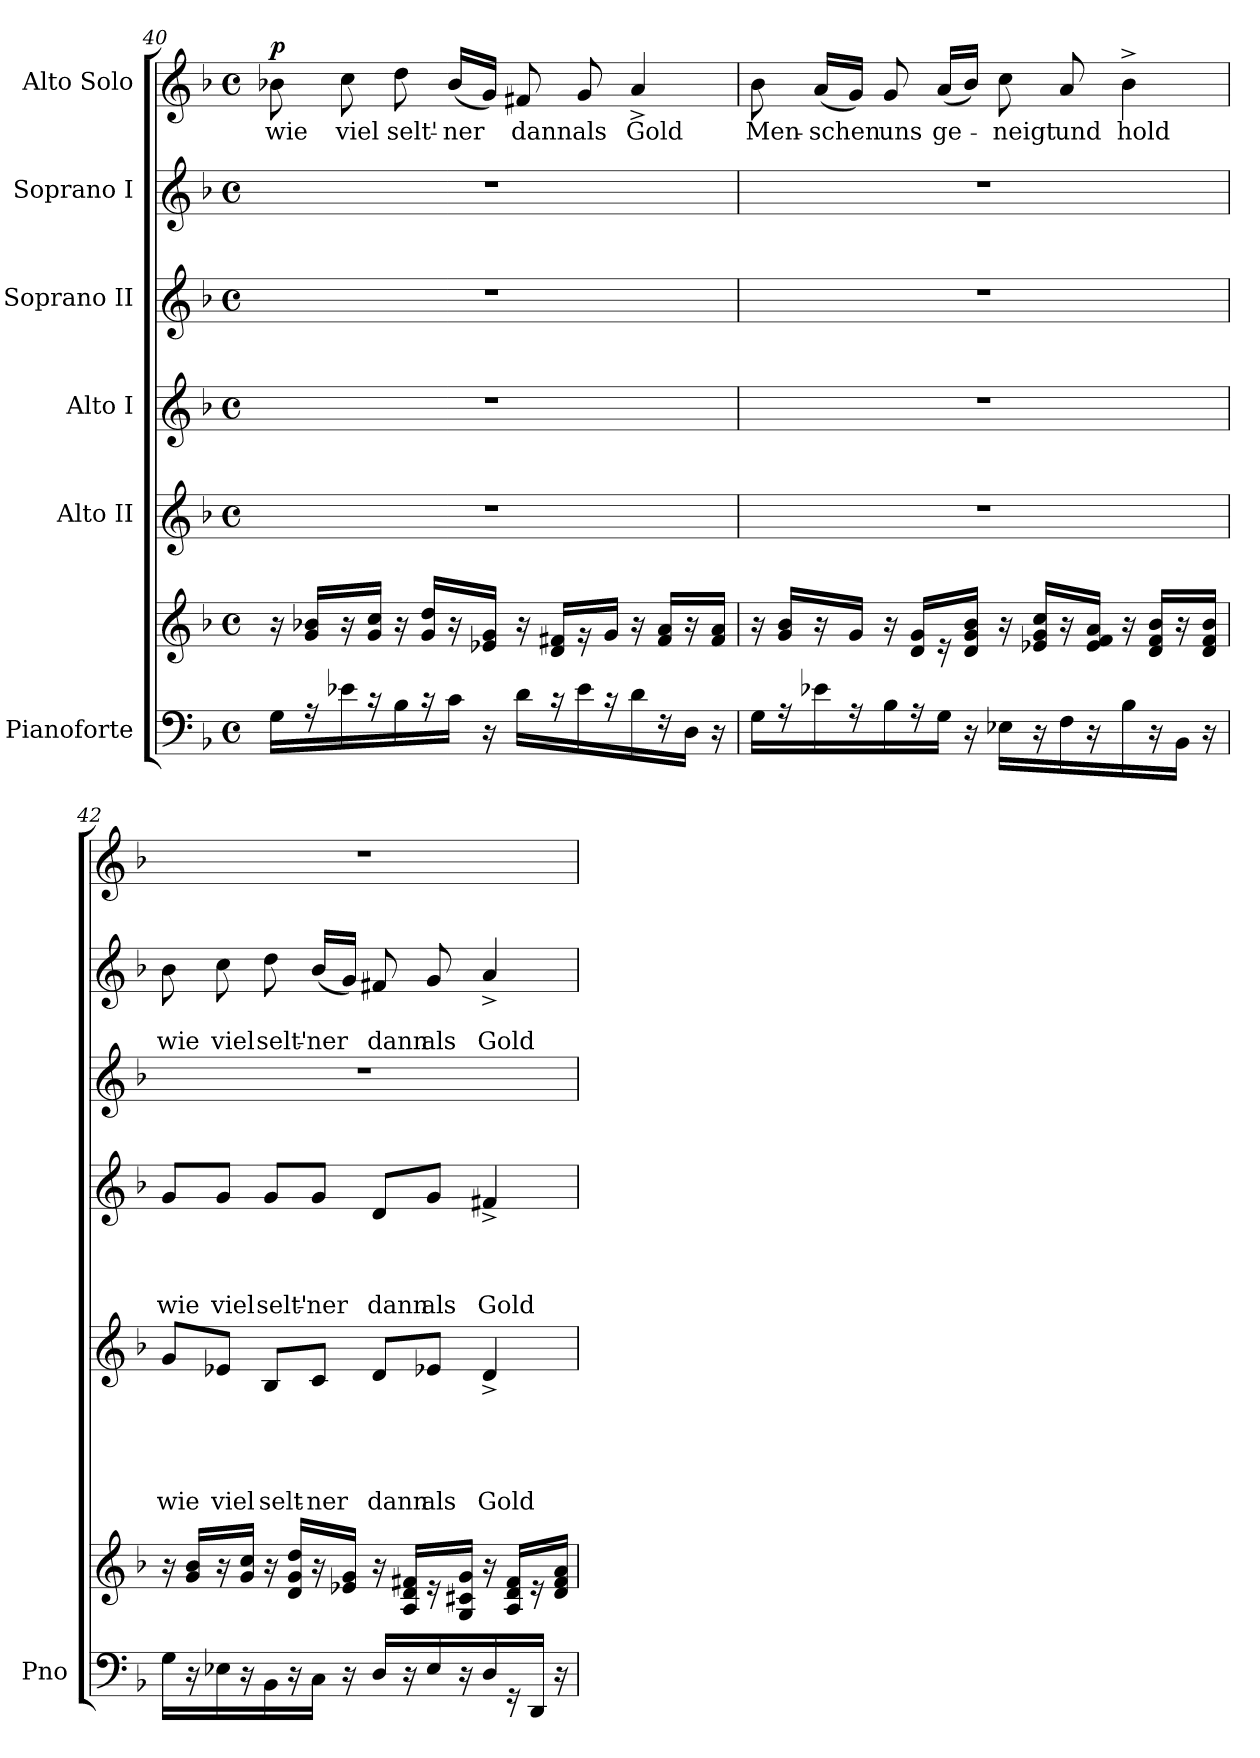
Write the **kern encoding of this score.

**kern	**kern	**kern	**text	**text	**text	**text	**text	**kern	**text	**text	**text	**text	**kern	**kern	**text	**text	**kern	**text	**dynam
*part6	*part6	*part5	*part5	*part5	*part5	*part5	*part5	*part4	*part4	*part4	*part4	*part4	*part3	*part2	*part2	*part2	*part1	*part1	*part1
*staff7	*staff6	*staff5	*staff5	*staff5	*staff5	*staff5	*staff5	*staff4	*staff4	*staff4	*staff4	*staff4	*staff3	*staff2	*staff2	*staff2	*staff1	*staff1	*staff1
*I"Pianoforte	*	*I"Alto II	*	*	*	*	*	*I"Alto I	*	*	*	*	*I"Soprano II	*I"Soprano I	*	*	*I"Alto Solo	*	*
*I'Pno	*	*	*	*	*	*	*	*	*	*	*	*	*	*	*	*	*	*	*
!!LO:PB:g=z
*clefF4	*clefG2	*clefG2	*	*	*	*	*	*clefG2	*	*	*	*	*clefG2	*clefG2	*	*	*clefG2	*	*
*k[b-]	*k[b-]	*k[b-]	*	*	*	*	*	*k[b-]	*	*	*	*	*k[b-]	*k[b-]	*	*	*k[b-]	*	*
*F:	*F:	*F:	*	*	*	*	*	*F:	*	*	*	*	*F:	*F:	*	*	*F:	*	*
*M4/4	*M4/4	*M4/4	*	*	*	*	*	*M4/4	*	*	*	*	*M4/4	*M4/4	*	*	*M4/4	*	*
*met(c)	*met(c)	*met(c)	*	*	*	*	*	*met(c)	*	*	*	*	*met(c)	*met(c)	*	*	*met(c)	*	*
=40	=40	=40	=40	=40	=40	=40	=40	=40	=40	=40	=40	=40	=40	=40	=40	=40	=40	=40	=40
!	!	!	!	!	!	!	!	!	!	!	!	!	!	!	!	!	!	!	!LO:DY:a
16G\LL	16r	1r	.	.	.	.	.	1r	.	.	.	.	1r	1r	.	.	8b-X\	wie	p
16r	16g/ 16b-X/LL	.	.	.	.	.	.	.	.	.	.	.	.	.	.	.	.	.	.
16e-X\	16r	.	.	.	.	.	.	.	.	.	.	.	.	.	.	.	8cc\	viel	.
16r	16g/ 16cc/JJ	.	.	.	.	.	.	.	.	.	.	.	.	.	.	.	.	.	.
16B-\	16r	.	.	.	.	.	.	.	.	.	.	.	.	.	.	.	8dd\	selt'-	.
16r	16g/ 16dd/LL	.	.	.	.	.	.	.	.	.	.	.	.	.	.	.	.	.	.
16c\JJ	16r	.	.	.	.	.	.	.	.	.	.	.	.	.	.	.	(16b-/LL	-ner	.
16r	16e-X/ 16g/JJ	.	.	.	.	.	.	.	.	.	.	.	.	.	.	.	16g/JJ)	.	.
16d\LL	16r	.	.	.	.	.	.	.	.	.	.	.	.	.	.	.	8f#X/	dann	.
16r	16d/ 16f#X/LL	.	.	.	.	.	.	.	.	.	.	.	.	.	.	.	.	.	.
16e-\	16r	.	.	.	.	.	.	.	.	.	.	.	.	.	.	.	8g/	als	.
16r	16g/JJ	.	.	.	.	.	.	.	.	.	.	.	.	.	.	.	.	.	.
16d\	16r	.	.	.	.	.	.	.	.	.	.	.	.	.	.	.	4a^</	Gold	.
16r	16f#/ 16a/LL	.	.	.	.	.	.	.	.	.	.	.	.	.	.	.	.	.	.
16D\JJ	16r	.	.	.	.	.	.	.	.	.	.	.	.	.	.	.	.	.	.
16r	16f#/ 16a/JJ	.	.	.	.	.	.	.	.	.	.	.	.	.	.	.	.	.	.
=41	=41	=41	=41	=41	=41	=41	=41	=41	=41	=41	=41	=41	=41	=41	=41	=41	=41	=41	=41
16G\LL	16r	1r	.	.	.	.	.	1r	.	.	.	.	1r	1r	.	.	8b-\	Men-	.
16r	16g/ 16b-/LL	.	.	.	.	.	.	.	.	.	.	.	.	.	.	.	.	.	.
16e-X\	16r	.	.	.	.	.	.	.	.	.	.	.	.	.	.	.	(16a/LL	-schen	.
16r	16g/JJ	.	.	.	.	.	.	.	.	.	.	.	.	.	.	.	16g/JJ)	.	.
16B-\	16r	.	.	.	.	.	.	.	.	.	.	.	.	.	.	.	8g/	uns	.
16r	16d/ 16g/LL	.	.	.	.	.	.	.	.	.	.	.	.	.	.	.	.	.	.
16G\JJ	16r	.	.	.	.	.	.	.	.	.	.	.	.	.	.	.	(16a/LL	ge-	.
16r	16d/ 16g/ 16b-/JJ	.	.	.	.	.	.	.	.	.	.	.	.	.	.	.	16b-/JJ)	.	.
16E-X\LL	16r	.	.	.	.	.	.	.	.	.	.	.	.	.	.	.	8cc\	-neigt	.
16r	16e-X/ 16g/ 16cc/LL	.	.	.	.	.	.	.	.	.	.	.	.	.	.	.	.	.	.
16F\	16r	.	.	.	.	.	.	.	.	.	.	.	.	.	.	.	8a/	und	.
16r	16e-/ 16f/ 16a/JJ	.	.	.	.	.	.	.	.	.	.	.	.	.	.	.	.	.	.
16B-\	16r	.	.	.	.	.	.	.	.	.	.	.	.	.	.	.	4b-^>\	hold	.
16r	16d/ 16f/ 16b-/LL	.	.	.	.	.	.	.	.	.	.	.	.	.	.	.	.	.	.
16BB-\JJ	16r	.	.	.	.	.	.	.	.	.	.	.	.	.	.	.	.	.	.
16r	16d/ 16f/ 16b-/JJ	.	.	.	.	.	.	.	.	.	.	.	.	.	.	.	.	.	.
=42	=42	=42	=42	=42	=42	=42	=42	=42	=42	=42	=42	=42	=42	=42	=42	=42	=42	=42	=42
16G\LL	16r	8g/L	.	.	.	.	wie	8g/L	.	.	.	wie	1r	8b-\	.	wie	1r	.	.
16r	16g/ 16b-/LL	.	.	.	.	.	.	.	.	.	.	.	.	.	.	.	.	.	.
16E-X\	16r	8e-X/J	.	.	.	.	viel	8g/J	.	.	.	viel	.	8cc\	.	viel	.	.	.
16r	16g/ 16cc/JJ	.	.	.	.	.	.	.	.	.	.	.	.	.	.	.	.	.	.
16BB-\	16r	8B-/L	.	.	.	.	selt-	8g/L	.	.	.	selt'-	.	8dd\	.	selt'-	.	.	.
16r	16d/ 16g/ 16dd/LL	.	.	.	.	.	.	.	.	.	.	.	.	.	.	.	.	.	.
16C\JJ	16r	8c/J	.	.	.	.	-ner	8g/J	.	.	.	-ner	.	(16b-/LL	.	-ner	.	.	.
16r	16e-X/ 16g/JJ	.	.	.	.	.	.	.	.	.	.	.	.	16g/JJ)	.	.	.	.	.
16D/LL	16r	8d/L	.	.	.	.	dann	8d/L	.	.	.	dann	.	8f#X/	.	dann	.	.	.
16r	16A/ 16d/ 16f#X/LL	.	.	.	.	.	.	.	.	.	.	.	.	.	.	.	.	.	.
16E-/	16r	8e-X/J	.	.	.	.	als	8g/J	.	.	.	als	.	8g/	.	als	.	.	.
16r	16G/ 16c#X/ 16g/JJ	.	.	.	.	.	.	.	.	.	.	.	.	.	.	.	.	.	.
16D/	16r	4d^</	.	.	.	.	Gold	4f#X^</	.	.	.	Gold	.	4a^</	.	Gold	.	.	.
16r	16A/ 16d/ 16f#/LL	.	.	.	.	.	.	.	.	.	.	.	.	.	.	.	.	.	.
16DD/JJ	16r	.	.	.	.	.	.	.	.	.	.	.	.	.	.	.	.	.	.
16r	16d/ 16f#/ 16a/JJ	.	.	.	.	.	.	.	.	.	.	.	.	.	.	.	.	.	.
=	=	=	=	=	=	=	=	=	=	=	=	=	=	=	=	=	=	=	=
*-	*-	*-	*-	*-	*-	*-	*-	*-	*-	*-	*-	*-	*-	*-	*-	*-	*-	*-	*-
